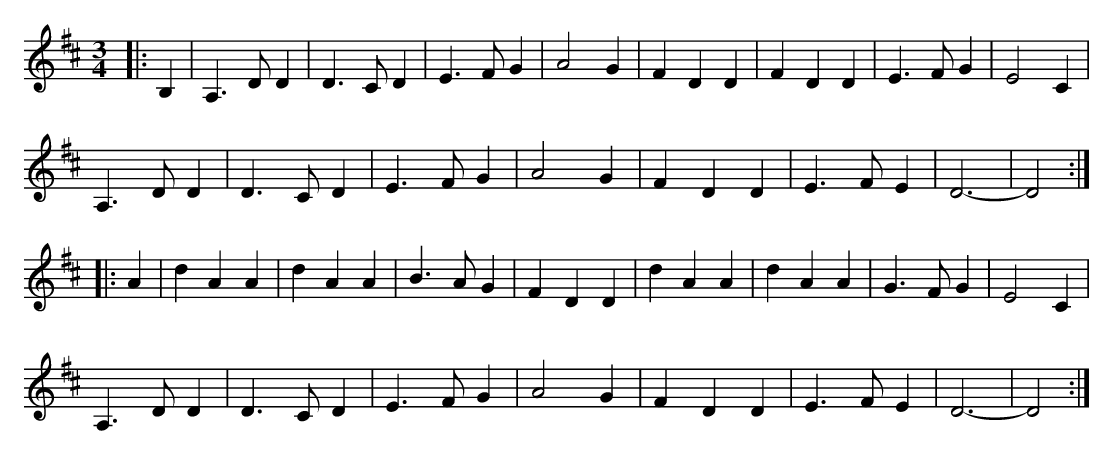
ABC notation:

X:1
M:3/4
K:D
|:B,2|A,3DD2|D3CD2|E3FG2|A4G2|F2D2D2|F2D2D2|E3FG2|E4C2|
A,3DD2|D3CD2|E3FG2|A4G2|F2D2D2|E3FE2|D6-|D4:|
|:A2|d2A2A2|d2A2A2|B3AG2|F2D2D2|d2A2A2|d2A2A2|G3FG2|E4C2|
A,3DD2|D3CD2|E3FG2|A4G2|F2D2D2|E3FE2|D6-|D4:|
